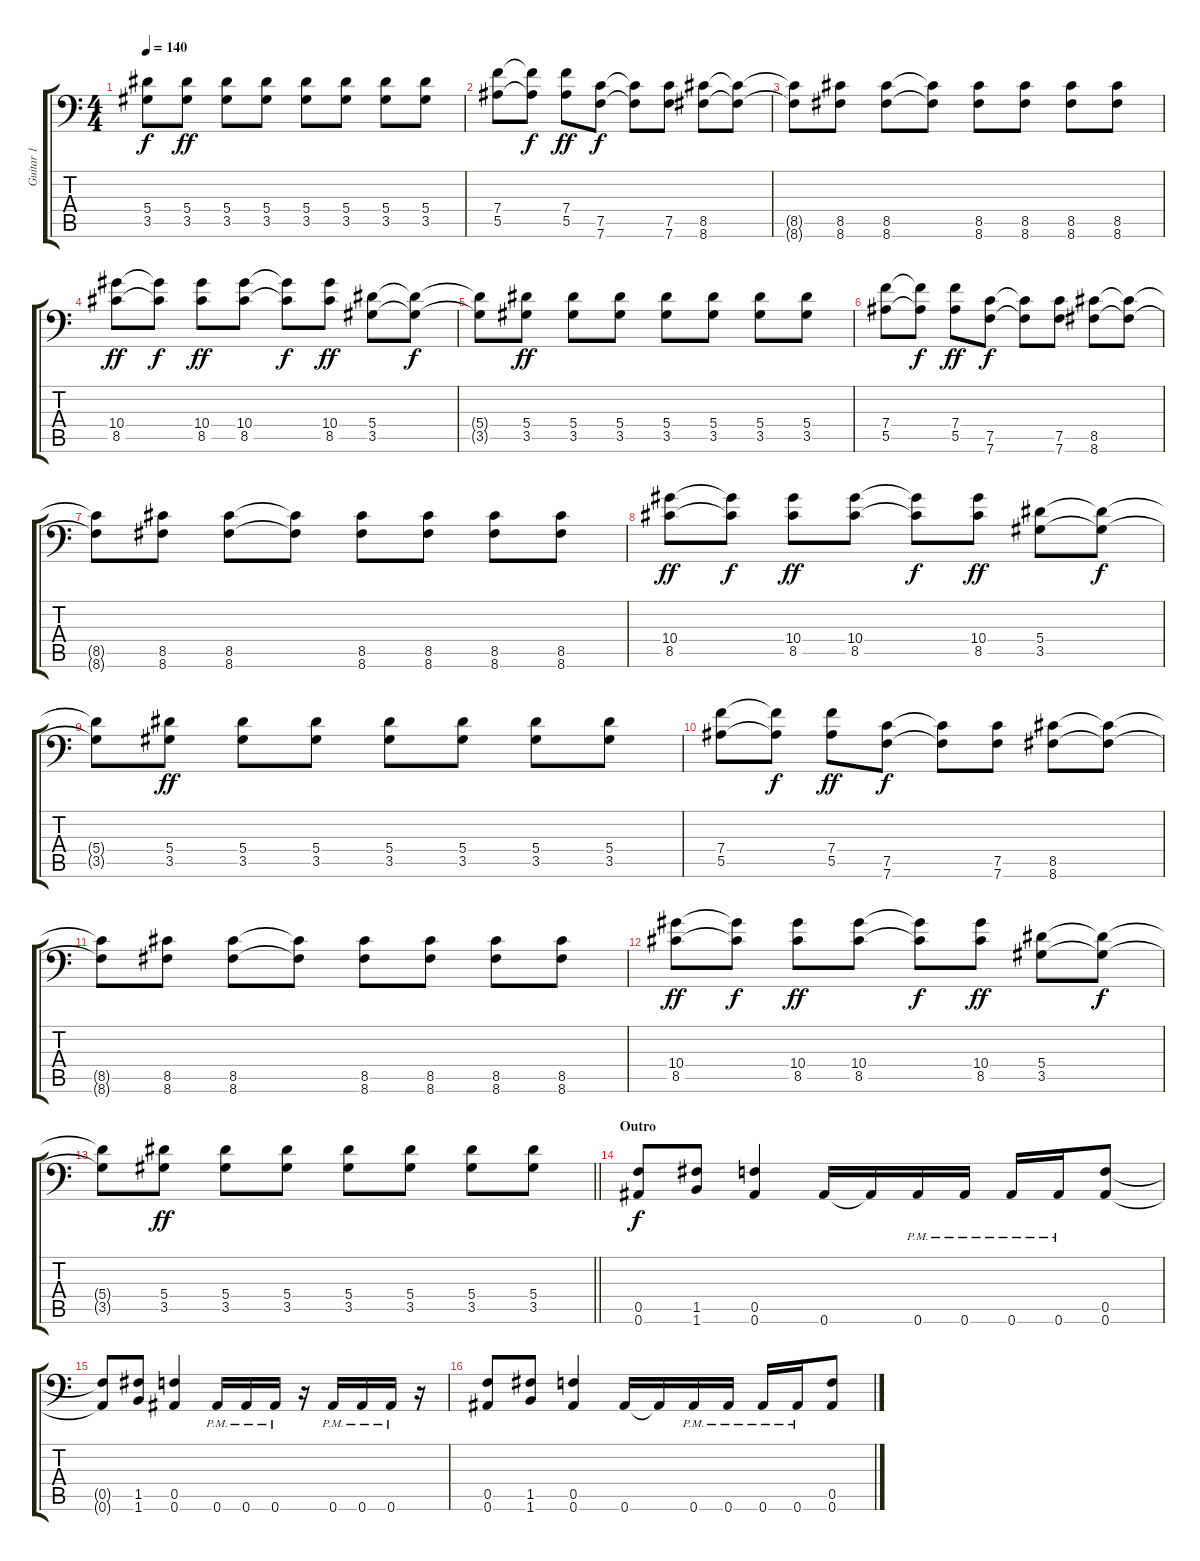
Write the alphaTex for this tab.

\track ("Guitar 1" "Guitar 1") {instrument distortionguitar}
\staff {score tabs}
\tuning (C4 G3 Eb3 Bb2 F2 Bb1) {hide}
\ts (4 4)
\tempo 140
\clef f4
\ks c
(5.4{t} 3.5{t}).8{dy f} (5.4 3.5).8{dy ff} (5.4 3.5).8 (5.4 3.5).8 (5.4 3.5).8 (5.4 3.5).8 (5.4 3.5).8 (5.4 3.5).8 |
(7.4 5.5).8 (7.4{t} 5.5{t}).8{dy f} (7.4 5.5).8{dy ff} (7.5 7.6).8{dy f} (7.5{t} 7.6{t}).8 (7.5 7.6).8 (8.5 8.6).8 (8.5{t} 8.6{t}).8 |
(8.5{t} 8.6{t}).8 (8.5 8.6).8 (8.5 8.6).8 (8.5{t} 8.6{t}).8 (8.5 8.6).8 (8.5 8.6).8 (8.5 8.6).8 (8.5 8.6).8 |
(10.4 8.5).8{dy ff} (10.4{t} 8.5{t}).8{dy f} (10.4 8.5).8{dy ff} (10.4 8.5).8 (10.4{t} 8.5{t}).8{dy f} (10.4 8.5).8{dy ff} (5.4 3.5).8 (5.4{t} 3.5{t}).8{dy f} |
(5.4{t} 3.5{t}).8 (5.4 3.5).8{dy ff} (5.4 3.5).8 (5.4 3.5).8 (5.4 3.5).8 (5.4 3.5).8 (5.4 3.5).8 (5.4 3.5).8 |
(7.4 5.5).8 (7.4{t} 5.5{t}).8{dy f} (7.4 5.5).8{dy ff} (7.5 7.6).8{dy f} (7.5{t} 7.6{t}).8 (7.5 7.6).8 (8.5 8.6).8 (8.5{t} 8.6{t}).8 |
(8.5{t} 8.6{t}).8 (8.5 8.6).8 (8.5 8.6).8 (8.5{t} 8.6{t}).8 (8.5 8.6).8 (8.5 8.6).8 (8.5 8.6).8 (8.5 8.6).8 |
(10.4 8.5).8{dy ff} (10.4{t} 8.5{t}).8{dy f} (10.4 8.5).8{dy ff} (10.4 8.5).8 (10.4{t} 8.5{t}).8{dy f} (10.4 8.5).8{dy ff} (5.4 3.5).8 (5.4{t} 3.5{t}).8{dy f} |
(5.4{t} 3.5{t}).8 (5.4 3.5).8{dy ff} (5.4 3.5).8 (5.4 3.5).8 (5.4 3.5).8 (5.4 3.5).8 (5.4 3.5).8 (5.4 3.5).8 |
(7.4 5.5).8 (7.4{t} 5.5{t}).8{dy f} (7.4 5.5).8{dy ff} (7.5 7.6).8{dy f} (7.5{t} 7.6{t}).8 (7.5 7.6).8 (8.5 8.6).8 (8.5{t} 8.6{t}).8 |
(8.5{t} 8.6{t}).8 (8.5 8.6).8 (8.5 8.6).8 (8.5{t} 8.6{t}).8 (8.5 8.6).8 (8.5 8.6).8 (8.5 8.6).8 (8.5 8.6).8 |
(10.4 8.5).8{dy ff} (10.4{t} 8.5{t}).8{dy f} (10.4 8.5).8{dy ff} (10.4 8.5).8 (10.4{t} 8.5{t}).8{dy f} (10.4 8.5).8{dy ff} (5.4 3.5).8 (5.4{t} 3.5{t}).8{dy f} |
\barLineRight lightlight
(5.4{t} 3.5{t}).8 (5.4 3.5).8{dy ff} (5.4 3.5).8 (5.4 3.5).8 (5.4 3.5).8 (5.4 3.5).8 (5.4 3.5).8 (5.4 3.5).8 |
\section ("" "Outro")
(0.5 0.6).8{dy f} (1.5 1.6).8 (0.5 0.6).4 0.6.16 0.6{t}.16 0.6{pm}.16 0.6{pm}.16 0.6{pm}.16 0.6{pm}.16 (0.5 0.6).8 |
(0.5{t} 0.6{t}).8 (1.5 1.6).8 (0.5 0.6).4 0.6{pm}.16 0.6{pm}.16 0.6{pm}.16 r.16 0.6{pm}.16 0.6{pm}.16 0.6{pm}.16 r.16 |
(0.5 0.6).8 (1.5 1.6).8 (0.5 0.6).4 0.6.16 0.6{t}.16 0.6{pm}.16 0.6{pm}.16 0.6{pm}.16 0.6{pm}.16 (0.5 0.6).8
